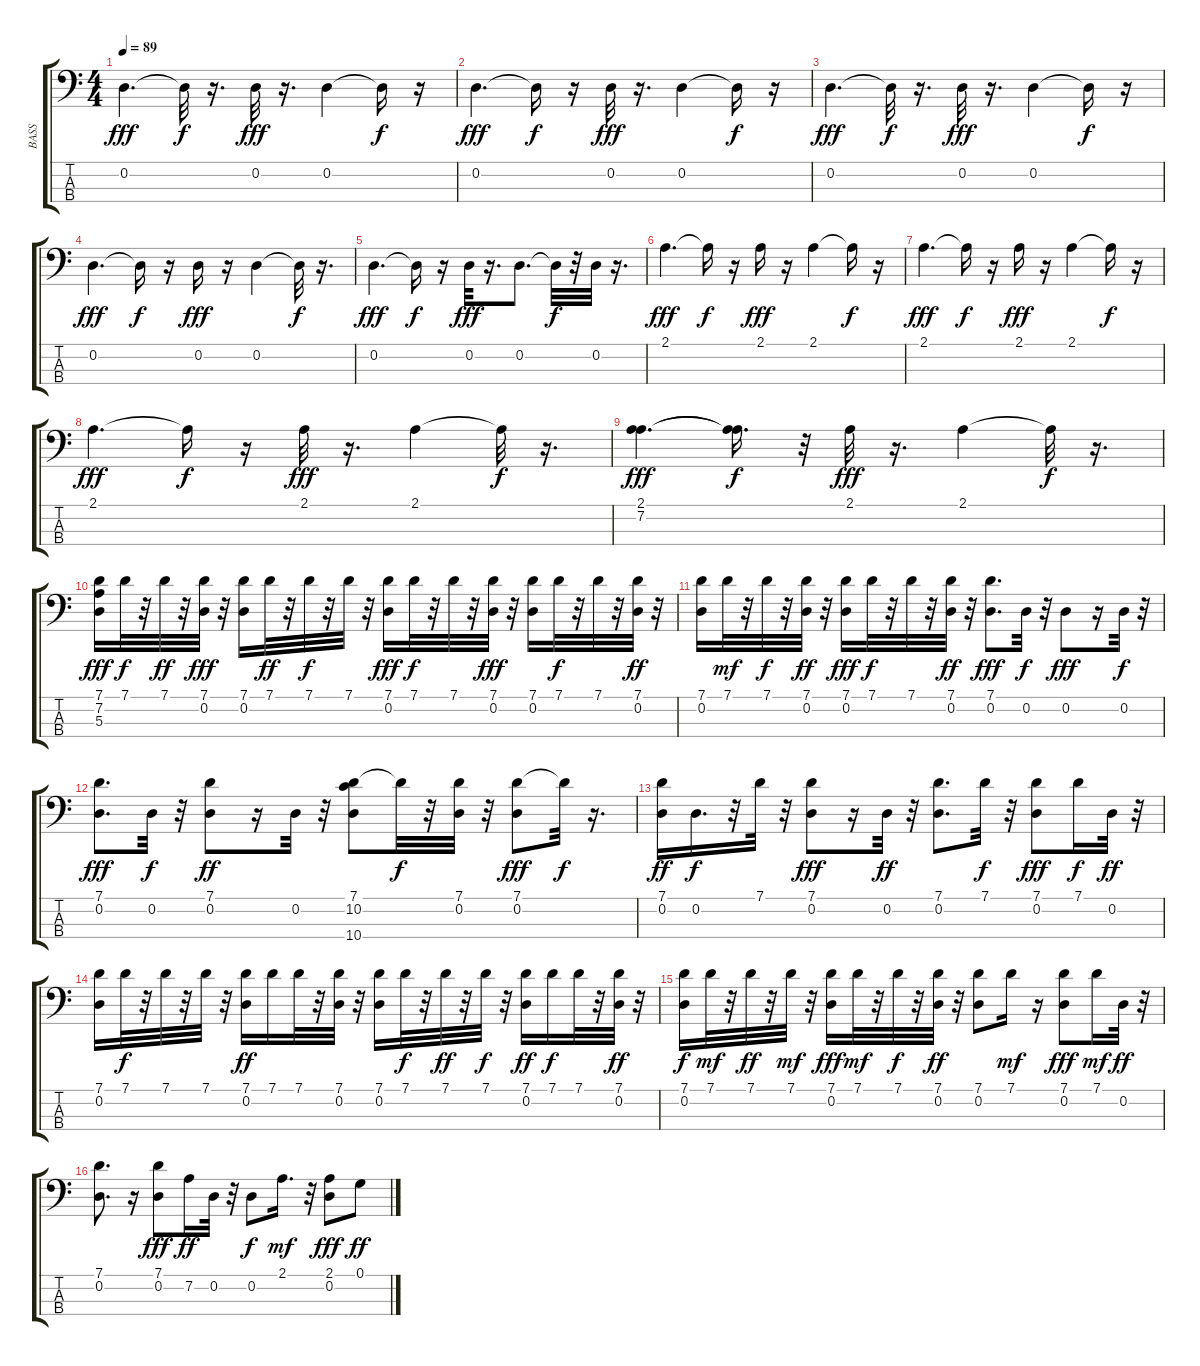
\track ("BASS" "BASS") {instrument acousticbass}
\staff {score tabs}
\tuning (G2 D2 A1 E1) {hide}
\ts (4 4)
\tempo 89
\clef f4
\ks c
0.2.4{d dy fff} 0.2{t}.32{dy f} r.16{d} 0.2.32{dy fff} r.16{d} 0.2.4 0.2{t}.16{dy f} r.16 |
0.2.4{d dy fff} 0.2{t}.16{dy f} r.16 0.2.32{dy fff} r.16{d} 0.2.4 0.2{t}.16{dy f} r.16 |
0.2.4{d dy fff} 0.2{t}.32{dy f} r.16{d} 0.2.32{dy fff} r.16{d} 0.2.4 0.2{t}.16{dy f} r.16 |
0.2.4{d dy fff} 0.2{t}.16{dy f} r.16 0.2.16{dy fff} r.16 0.2.4 0.2{t}.32{dy f} r.16{d} |
0.2.4{d dy fff} 0.2{t}.16{dy f} r.16 0.2.32{dy fff} r.16{d} 0.2.8{d} 0.2{t}.32{dy f} r.32 0.2.32 r.16{d} |
2.1.4{d dy fff} 2.1{t}.16{dy f} r.16 2.1.16{dy fff} r.16 2.1.4 2.1{t}.16{dy f} r.16 |
2.1.4{d dy fff} 2.1{t}.16{dy f} r.16 2.1.16{dy fff} r.16 2.1.4 2.1{t}.16{dy f} r.16 |
2.1.4{d dy fff} 2.1{t}.16{dy f} r.16 2.1.32{dy fff} r.16{d} 2.1.4 2.1{t}.32{dy f} r.16{d} |
(2.1 7.2).4{d dy fff} (2.1{t} 7.2{t}).16{d dy f} r.32 2.1.32{dy fff} r.16{d} 2.1.4 2.1{t}.32{dy f} r.16{d} |
(7.1 7.2 5.3).16{dy fff} 7.1.32{dy f} r.32 7.1.32{dy ff} r.32 (7.1 0.2).32{dy fff} r.32 (7.1 0.2).16 7.1.32{dy ff} r.32 7.1.32{dy f} r.32 7.1.32 r.32 (7.1 0.2).16{dy fff} 7.1.32{dy f} r.32 7.1.32 r.32 (7.1 0.2).32{dy fff} r.32 (7.1 0.2).16 7.1.32{dy f} r.32 7.1.32 r.32 (7.1 0.2).32{dy ff} r.32 |
(7.1 0.2).16 7.1.32{dy mf} r.32 7.1.32{dy f} r.32 (7.1 0.2).32{dy ff} r.32 (7.1 0.2).16{dy fff} 7.1.32{dy f} r.32 7.1.32 r.32 (7.1 0.2).32{dy ff} r.32 (7.1 0.2).8{d dy fff} 0.2.32{dy f} r.32 0.2.8{dy fff} r.16 0.2.32{dy f} r.32 |
(7.1 0.2).8{d dy fff} 0.2.32{dy f} r.32 (7.1 0.2).8{dy ff} r.16 0.2.32 r.32 (7.1 10.2 10.4).8 7.1{t}.32{dy f} r.32 (7.1 0.2).32 r.32 (7.1 0.2).8{dy fff} 7.1{t}.32{dy f} r.16{d} |
(7.1 0.2).16{dy ff} 0.2.16{d dy f} r.32 7.1.32 r.32 (7.1 0.2).8{dy fff} r.16 0.2.32{dy ff} r.32 (7.1 0.2).8{d} 7.1.32{dy f} r.32 (7.1 0.2).8{dy fff} 7.1.16{dy f} 0.2.32{dy ff} r.32 |
(7.1 0.2).16 7.1.32{dy f} r.32 7.1.32 r.32 7.1.32 r.32 (7.1 0.2).16{dy ff} 7.1.16 7.1.32 r.32 (7.1 0.2).32 r.32 (7.1 0.2).16 7.1.32{dy f} r.32 7.1.32{dy ff} r.32 7.1.32{dy f} r.32 (7.1 0.2).16{dy ff} 7.1.16{dy f} 7.1.32 r.32 (7.1 0.2).32{dy ff} r.32 |
(7.1 0.2).16{dy f} 7.1.32{dy mf} r.32 7.1.32{dy ff} r.32 7.1.32{dy mf} r.32 (7.1 0.2).16{dy fff} 7.1.32{dy mf} r.32 7.1.32{dy f} r.32 (7.1 0.2).32{dy ff} r.32 (7.1 0.2).8 7.1.16{dy mf} r.16 (7.1 0.2).8{dy fff} 7.1.16{dy mf} 0.2.32{dy ff} r.32 |
(7.1 0.2).8{d} r.16 (7.1 0.2).8{dy fff} 7.2.16{dy ff} 0.2.32 r.32 0.2.8{dy f} 2.1.16{d dy mf} r.32 (2.1 0.2).8{dy fff} 0.1.8{dy ff}
